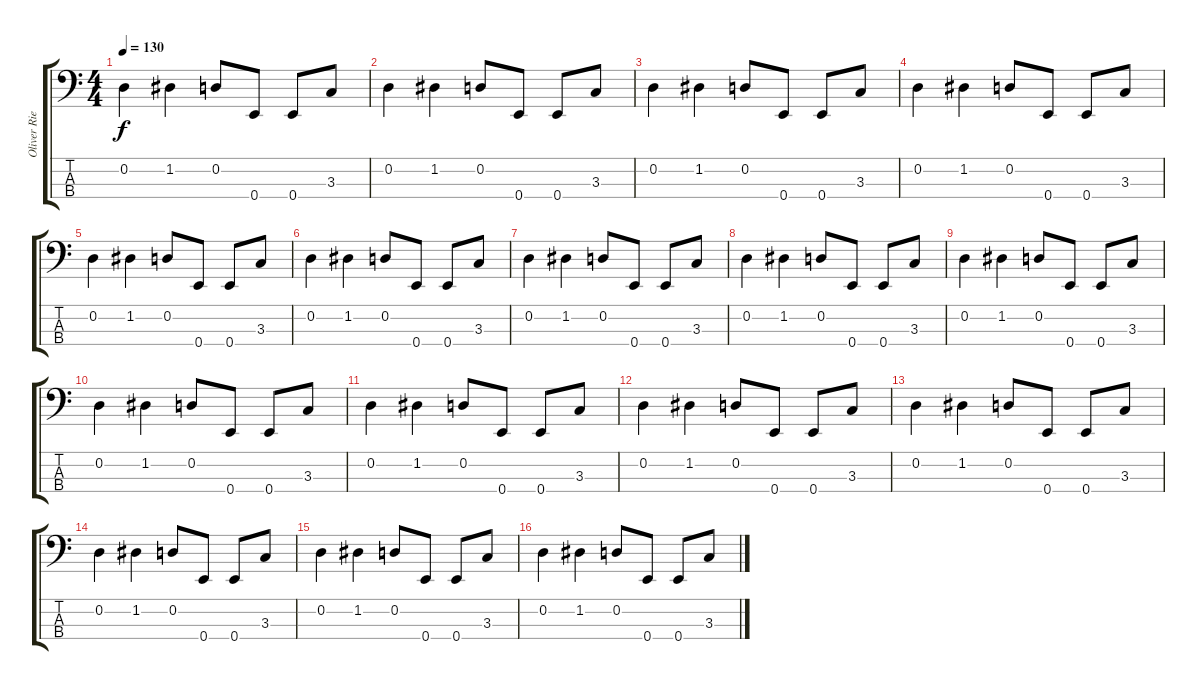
\track ("Oliver Riedel" "Oliver Rie") {instrument electricbassfinger}
\staff {score tabs}
\tuning (G2 D2 A1 E1) {hide}
\ts (4 4)
\tempo 130
\clef f4
\ks c
0.2.4{dy f} 1.2.4 0.2.8 0.4.8 0.4.8 3.3.8 |
0.2.4 1.2.4 0.2.8 0.4.8 0.4.8 3.3.8 |
0.2.4 1.2.4 0.2.8 0.4.8 0.4.8 3.3.8 |
0.2.4 1.2.4 0.2.8 0.4.8 0.4.8 3.3.8 |
0.2.4 1.2.4 0.2.8 0.4.8 0.4.8 3.3.8 |
0.2.4 1.2.4 0.2.8 0.4.8 0.4.8 3.3.8 |
0.2.4 1.2.4 0.2.8 0.4.8 0.4.8 3.3.8 |
0.2.4 1.2.4 0.2.8 0.4.8 0.4.8 3.3.8 |
0.2.4 1.2.4 0.2.8 0.4.8 0.4.8 3.3.8 |
0.2.4 1.2.4 0.2.8 0.4.8 0.4.8 3.3.8 |
0.2.4 1.2.4 0.2.8 0.4.8 0.4.8 3.3.8 |
0.2.4 1.2.4 0.2.8 0.4.8 0.4.8 3.3.8 |
0.2.4 1.2.4 0.2.8 0.4.8 0.4.8 3.3.8 |
0.2.4 1.2.4 0.2.8 0.4.8 0.4.8 3.3.8 |
0.2.4 1.2.4 0.2.8 0.4.8 0.4.8 3.3.8 |
0.2.4 1.2.4 0.2.8 0.4.8 0.4.8 3.3.8
